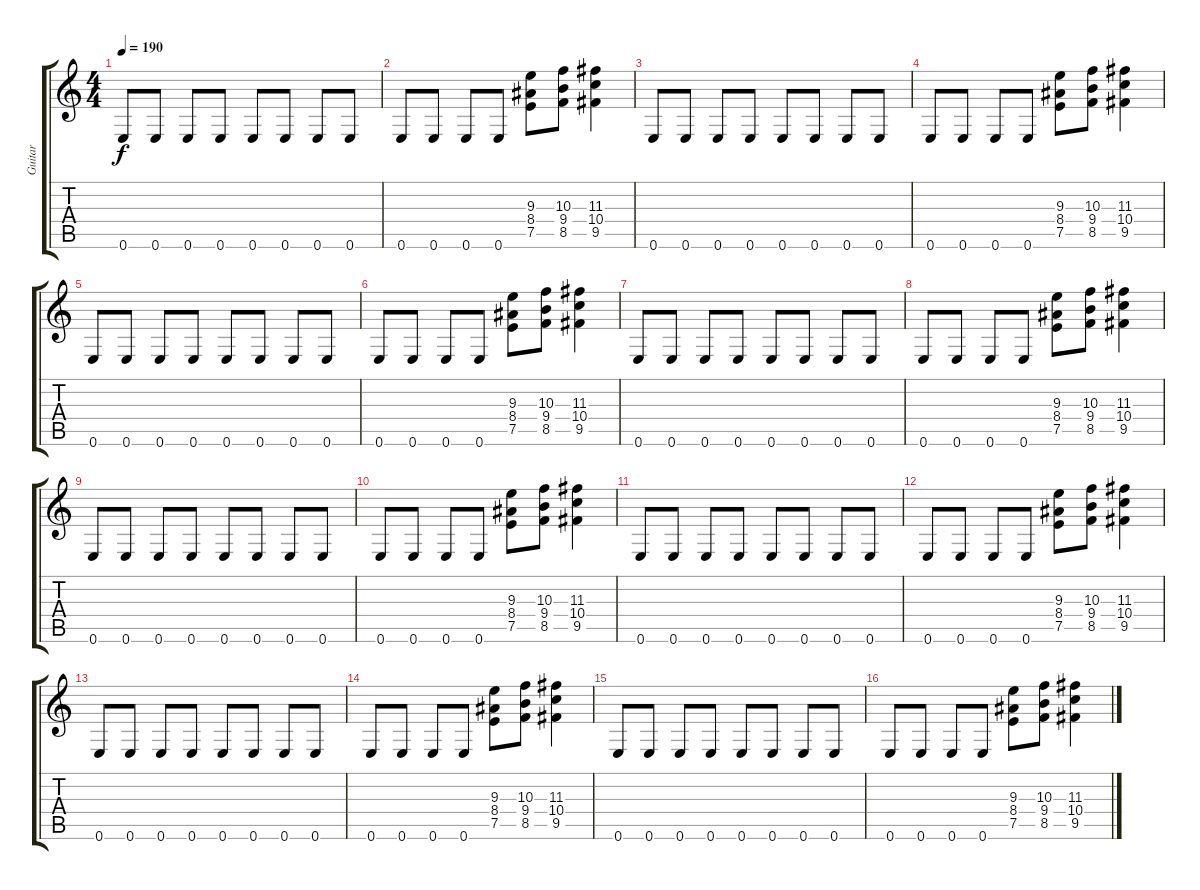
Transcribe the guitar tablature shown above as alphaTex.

\track ("Guitar " "Guitar ") {instrument overdrivenguitar}
\staff {score tabs}
\tuning (E4 B3 G3 D3 A2 E2) {hide}
\ts (4 4)
\tempo 190
\clef g2
\ks c
0.6.8{dy f} 0.6.8 0.6.8 0.6.8 0.6.8 0.6.8 0.6.8 0.6.8 |
0.6.8 0.6.8 0.6.8 0.6.8 (9.3 8.4 7.5).8 (10.3 9.4 8.5).8 (11.3 10.4 9.5).4 |
0.6.8 0.6.8 0.6.8 0.6.8 0.6.8 0.6.8 0.6.8 0.6.8 |
0.6.8 0.6.8 0.6.8 0.6.8 (9.3 8.4 7.5).8 (10.3 9.4 8.5).8 (11.3 10.4 9.5).4 |
0.6.8 0.6.8 0.6.8 0.6.8 0.6.8 0.6.8 0.6.8 0.6.8 |
0.6.8 0.6.8 0.6.8 0.6.8 (9.3 8.4 7.5).8 (10.3 9.4 8.5).8 (11.3 10.4 9.5).4 |
0.6.8 0.6.8 0.6.8 0.6.8 0.6.8 0.6.8 0.6.8 0.6.8 |
0.6.8 0.6.8 0.6.8 0.6.8 (9.3 8.4 7.5).8 (10.3 9.4 8.5).8 (11.3 10.4 9.5).4 |
0.6.8 0.6.8 0.6.8 0.6.8 0.6.8 0.6.8 0.6.8 0.6.8 |
0.6.8 0.6.8 0.6.8 0.6.8 (9.3 8.4 7.5).8 (10.3 9.4 8.5).8 (11.3 10.4 9.5).4 |
0.6.8 0.6.8 0.6.8 0.6.8 0.6.8 0.6.8 0.6.8 0.6.8 |
0.6.8 0.6.8 0.6.8 0.6.8 (9.3 8.4 7.5).8 (10.3 9.4 8.5).8 (11.3 10.4 9.5).4 |
0.6.8 0.6.8 0.6.8 0.6.8 0.6.8 0.6.8 0.6.8 0.6.8 |
0.6.8 0.6.8 0.6.8 0.6.8 (9.3 8.4 7.5).8 (10.3 9.4 8.5).8 (11.3 10.4 9.5).4 |
0.6.8 0.6.8 0.6.8 0.6.8 0.6.8 0.6.8 0.6.8 0.6.8 |
0.6.8 0.6.8 0.6.8 0.6.8 (9.3 8.4 7.5).8 (10.3 9.4 8.5).8 (11.3 10.4 9.5).4
